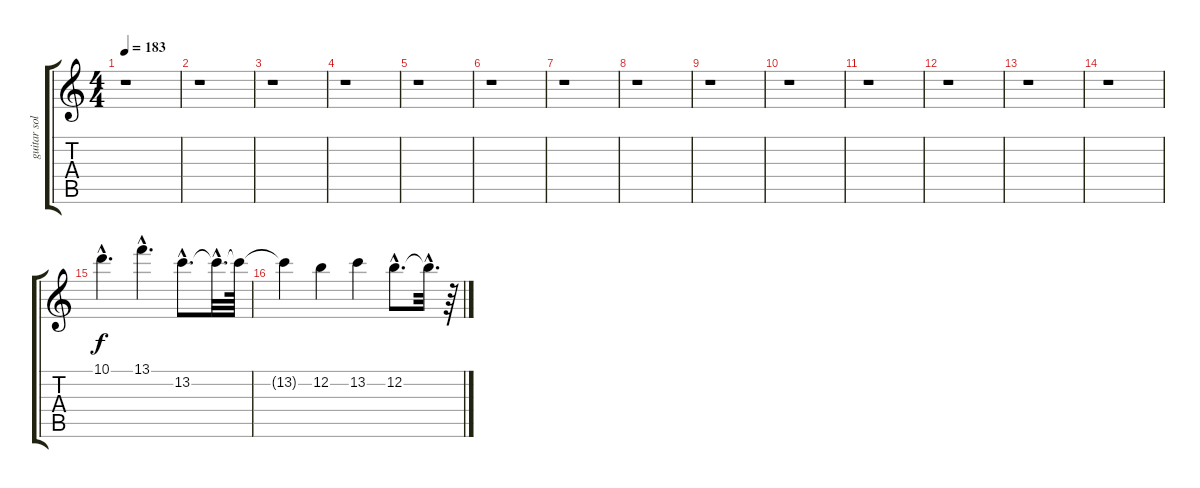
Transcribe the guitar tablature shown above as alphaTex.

\track ("guitar solo" "guitar sol") {instrument overdrivenguitar}
\staff {score tabs}
\tuning (E4 B3 G3 D3 A2 E2) {hide}
\ts (4 4)
\tempo 183
\clef g2
\ks c
r.1{dy f} |
r.1 |
r.1 |
r.1 |
r.1 |
r.1 |
r.1 |
r.1 |
r.1 |
r.1 |
r.1 |
r.1 |
r.1 |
r.1 |
10.1{hac}.4{d} 13.1{hac}.4{d} 13.2{hac}.8{d} 13.2{hac t}.32{d} 13.2{t}.64 |
13.2{t}.4 12.2.4 13.2.4 12.2{hac}.8{d} 12.2{hac t}.32{d} r.64
